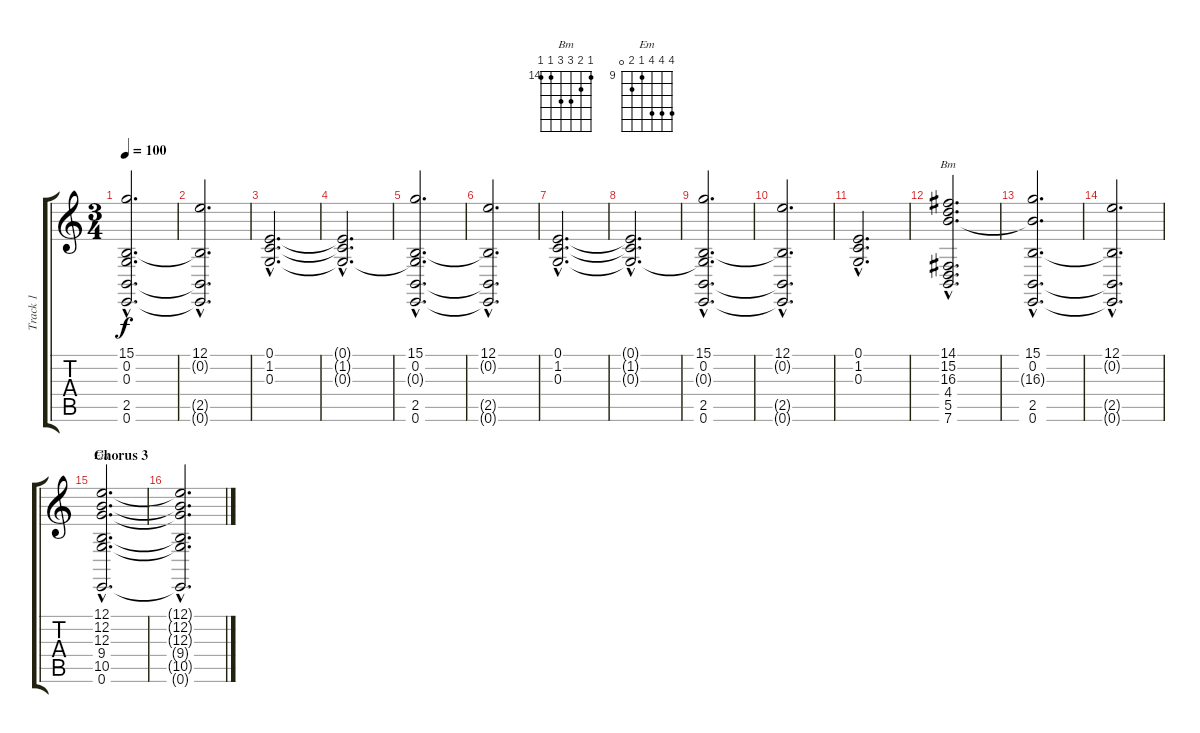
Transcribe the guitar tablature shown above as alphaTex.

\track ("Track 1" "Track 1") {instrument stringensemble1}
\staff {score tabs}
\tuning (E4 B3 G3 D3 A2 E2) {hide}
\chord ("Bm" 14 15 16 16 14 14) {firstfret 14}
\chord ("Em" 12 12 12 9 10 0) {firstfret 9}
\ts (3 4)
\tempo 100
\clef g2
\ks c
(15.1{hac} 0.2{hac} 0.3{hac t} 2.5{hac} 0.6{hac}).2{d dy f} |
(12.1{hac} 0.2{hac t} 2.5{hac t} 0.6{hac t}).2{d} |
(0.1{hac} 1.2{hac} 0.3{hac}).2{d} |
(0.1{hac t} 1.2{hac t} 0.3{hac t}).2{d} |
(15.1{hac} 0.2{hac} 0.3{hac t} 2.5{hac} 0.6{hac}).2{d} |
(12.1{hac} 0.2{hac t} 2.5{hac t} 0.6{hac t}).2{d} |
(0.1{hac} 1.2{hac} 0.3{hac}).2{d} |
(0.1{hac t} 1.2{hac t} 0.3{hac t}).2{d} |
(15.1{hac} 0.2{hac} 0.3{hac t} 2.5{hac} 0.6{hac}).2{d} |
(12.1{hac} 0.2{hac t} 2.5{hac t} 0.6{hac t}).2{d} |
(0.1{hac} 1.2{hac} 0.3{hac}).2{d} |
(14.1{hac} 15.2{hac} 16.3{hac} 4.4{hac} 5.5{hac} 7.6{hac}).2{d ch "Bm"} |
(15.1{hac} 0.2{hac} 16.3{hac t} 2.5{hac} 0.6{hac}).2{d} |
(12.1{hac} 0.2{hac t} 2.5{hac t} 0.6{hac t}).2{d} |
\section ("" "Chorus 3")
(12.1{hac} 12.2{hac} 12.3{hac} 9.4{hac} 10.5{hac} 0.6{hac}).2{d ch "Em" volume 8} |
(12.1{hac t} 12.2{hac t} 12.3{hac t} 9.4{hac t} 10.5{hac t} 0.6{hac t}).2{d}
